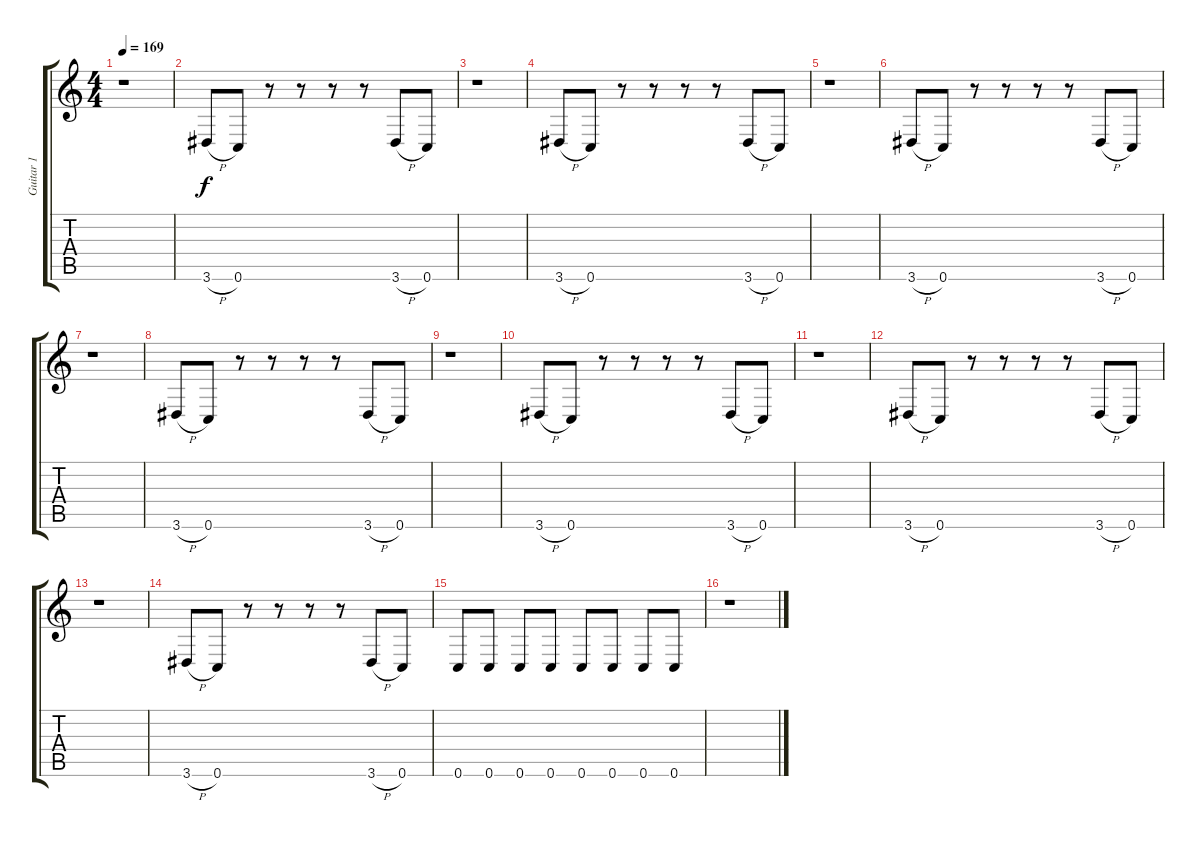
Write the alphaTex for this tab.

\track ("Guitar 1" "Guitar 1") {instrument distortionguitar}
\staff {score tabs}
\tuning (D4 A3 F3 C3 G2 C2) {hide}
\ts (4 4)
\tempo 169
\clef g2
\ks c
r.1{dy f} |
3.6{h}.8 0.6.8 r.8 r.8 r.8 r.8 3.6{h}.8 0.6.8 |
r.1 |
3.6{h}.8 0.6.8 r.8 r.8 r.8 r.8 3.6{h}.8 0.6.8 |
r.1 |
3.6{h}.8 0.6.8 r.8 r.8 r.8 r.8 3.6{h}.8 0.6.8 |
r.1 |
3.6{h}.8 0.6.8 r.8 r.8 r.8 r.8 3.6{h}.8 0.6.8 |
r.1 |
3.6{h}.8 0.6.8 r.8 r.8 r.8 r.8 3.6{h}.8 0.6.8 |
r.1 |
3.6{h}.8 0.6.8 r.8 r.8 r.8 r.8 3.6{h}.8 0.6.8 |
r.1 |
3.6{h}.8 0.6.8 r.8 r.8 r.8 r.8 3.6{h}.8 0.6.8 |
0.6.8 0.6.8 0.6.8 0.6.8 0.6.8 0.6.8 0.6.8 0.6.8 |
r.1
